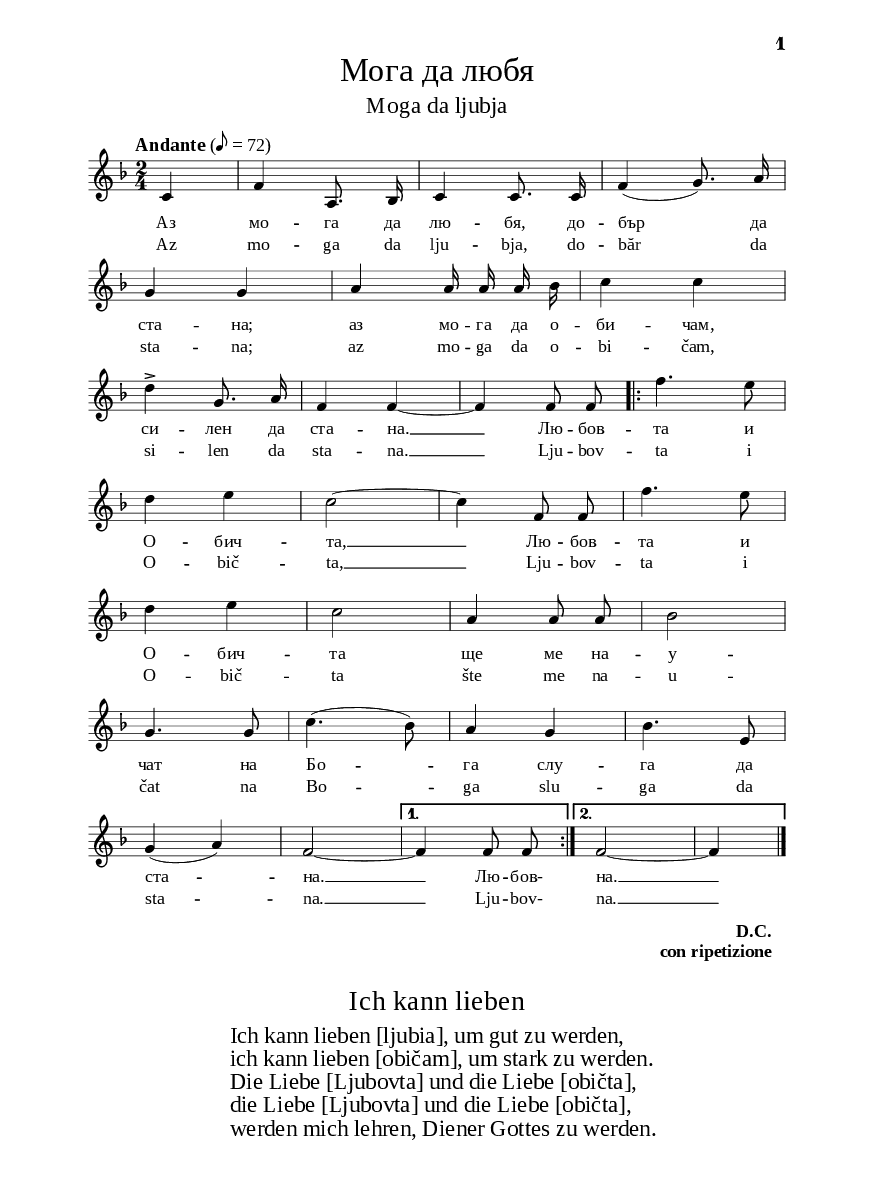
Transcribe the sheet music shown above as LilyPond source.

\version "2.24.3"

% include paper part and global functions
\include "include/globals.ily"

\bookpart {
  \label #'ref111
  \tocItem \markup "Мога да любя – Moga da ljubja"
  \include "include/bookpart-paper.ily"
  \score {
    \include "include/score-layout.ily"


    \new Voice \relative c' {
      \clef treble
      \key f \major
      \time 2/4
      \tempoFunc "Andante" 8 "72"
      \autoBeamOff

      \partial 4

      c4 | % 2
      f4 a,8. bes16 | % 3
      c4 c8. c16 | % 4
      f4 ( g8. ) a16 | \break |% 5
      g4 g4 | % 6
      a4 a16 a16 a16  bes16
      % 7
      c4  c4 | \break | % 8
      d4 -> g,8. a16 | % 9
      f4 f4 ~ |
      f4 f8 f8 \repeat volta 2 \relative c {
        | % 11
        f''4.  e8 | \break |% 12
        d4  e4 | % 13
        c2 ~ | % 14
        c4 f,8 f8 | % 15
        f'4.  e8 | \break |% 16
        d4  e4 | % 17
        c2  | % 18
        a4 a8 a8 | % 19
        bes2 | \break |
        g4. g8 | % 21
        c4. (  bes8 ) | % 22
        a4 g4 | % 23
        bes4. e,8  |\break  % 24
        g4 ( a4 ) f2~
      }
      \alternative {
        { f4 f8 f8  | }
        { f2~ f4 }
      }
      \bar "|."
    }
    \addlyrics {
      Аз мо -- га да лю -- бя, до -- бър
      да ста -- на; аз мо -- га да
      о -- би -- чам, си -- лен да ста --
      на. __  Лю -- бов -- та и О -- бич --
      та, __  Лю -- бов -- та и О -- бич --
      та ще ме на -- у -- чат на Бо
      -- га слу -- га да ста -- на. __
      Лю -- "бов-" на. __
    }
    \addlyrics {
      Az mo -- ga da lju -- bja, do -- băr
      da sta -- na; az mo -- ga da
      o -- bi -- čam, si -- len da sta --
      na. __  Lju -- bov -- ta i O -- bič --
      ta, __  Lju -- bov -- ta i O -- bič --
      ta šte me na -- u -- čat na Bo
      -- ga slu -- ga da sta -- na. __
      Lju -- "bov-" na. __
    }

    \header {
      title = \titleFunc "Мога да любя" "Moga da ljubja"
    }

    \midi{}

  } % score

  \markup \empty-one
  \markup \dc-two "D.C.""con ripetizione"
  %

  % include foreign translation(s) of the song

  \markup \vspace #1
  \version "2.24.4"

\markup \fill-line { \fontsize #deTitleFontSize "Ich kann lieben" }
\markup \null
\markup \null
\markup \abs-fontsize #11 \override #`(baseline-skip . ,bgCoupletBaselineSkip){
  \fill-line {
    \hspace #0.1
    \column {
      \line {
        \bold " "
        \column {
          "Ich kann lieben [ljubia], um gut zu werden,"
          "ich kann lieben [običam], um stark zu werden."
          "Die Liebe [Ljubovta] und die Liebe [običta],"
          "die Liebe [Ljubovta] und die Liebe [običta],"
          "werden mich lehren, Diener Gottes zu werden."
        }
      }
    }\hspace #0.1
  }
}


} % bookpart
